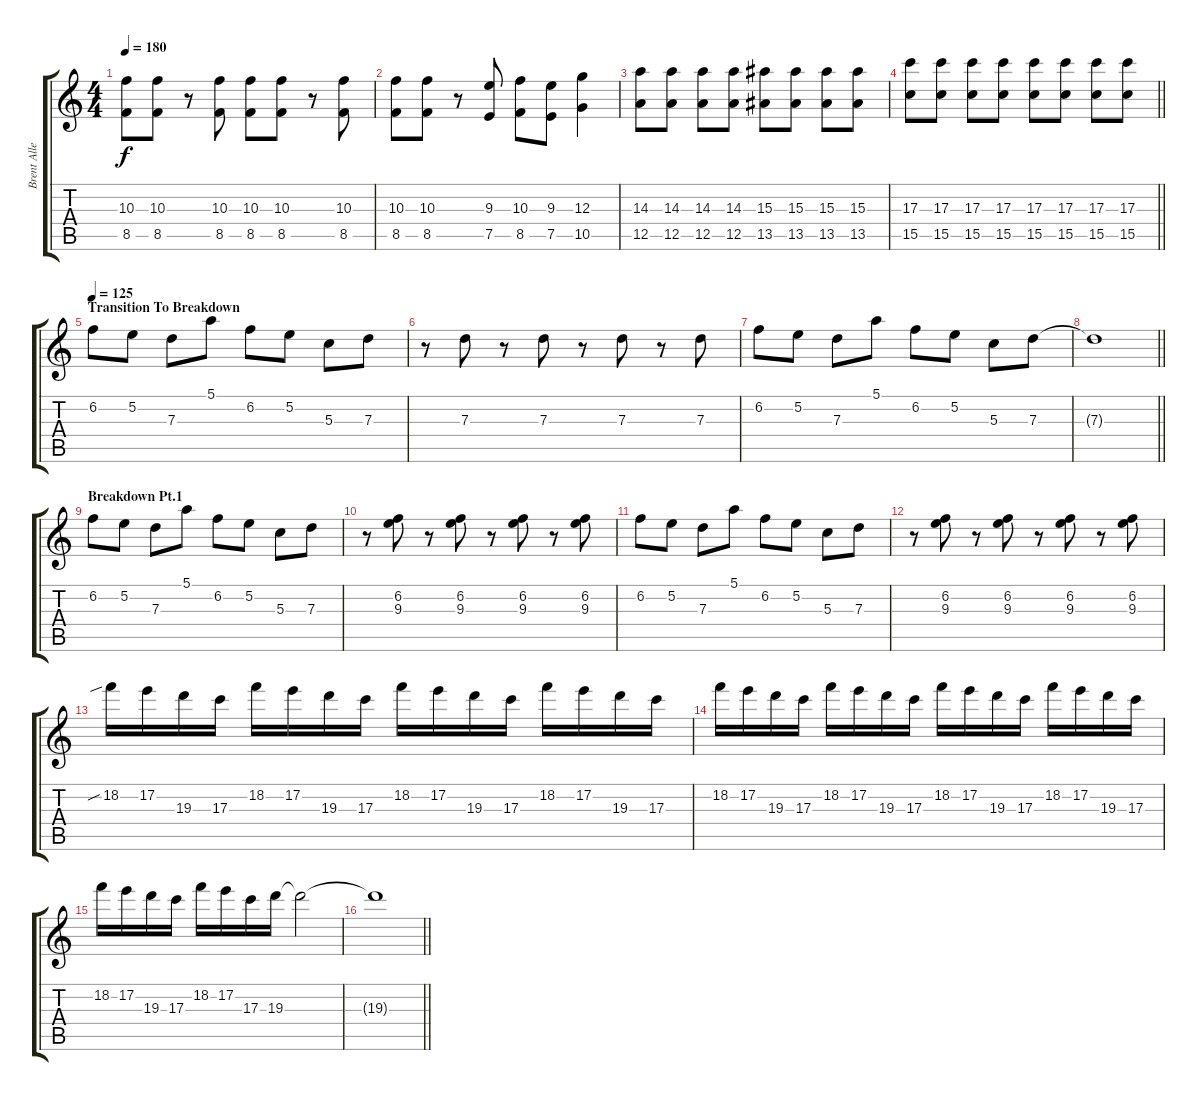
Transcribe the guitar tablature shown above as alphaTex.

\track ("Brent Allen" "Brent Alle") {instrument distortionguitar}
\staff {score tabs}
\tuning (E4 B3 G3 D3 A2 D2) {hide}
\ts (4 4)
\tempo 180
\clef g2
\ks c
(10.3 8.5).8{dy f} (10.3 8.5).8 r.8 (10.3 8.5).8 (10.3 8.5).8 (10.3 8.5).8 r.8 (10.3 8.5).8 |
(10.3 8.5).8 (10.3 8.5).8 r.8 (9.3 7.5).8 (10.3 8.5).8 (9.3 7.5).8 (12.3 10.5).4 |
(14.3 12.5).8 (14.3 12.5).8 (14.3 12.5).8 (14.3 12.5).8 (15.3 13.5).8 (15.3 13.5).8 (15.3 13.5).8 (15.3 13.5).8 |
\barLineRight lightlight
(17.3 15.5).8 (17.3 15.5).8 (17.3 15.5).8 (17.3 15.5).8 (17.3 15.5).8 (17.3 15.5).8 (17.3 15.5).8 (17.3 15.5).8 |
\section ("" "Transition To Breakdown")
\tempo 125
6.2.8 5.2.8 7.3.8 5.1.8 6.2.8 5.2.8 5.3.8 7.3.8 |
r.8 7.3.8 r.8 7.3.8 r.8 7.3.8 r.8 7.3.8 |
6.2.8 5.2.8 7.3.8 5.1.8 6.2.8 5.2.8 5.3.8 7.3.8 |
\barLineRight lightlight
7.3{t}.1 |
\section ("" "Breakdown Pt.1")
6.2.8 5.2.8 7.3.8 5.1.8 6.2.8 5.2.8 5.3.8 7.3.8 |
r.8 (6.2 9.3).8 r.8 (6.2 9.3).8 r.8 (6.2 9.3).8 r.8 (6.2 9.3).8 |
6.2.8 5.2.8 7.3.8 5.1.8 6.2.8 5.2.8 5.3.8 7.3.8 |
r.8 (6.2 9.3).8 r.8 (6.2 9.3).8 r.8 (6.2 9.3).8 r.8 (6.2 9.3).8 |
18.2{sib}.16 17.2.16 19.3.16 17.3.16 18.2.16 17.2.16 19.3.16 17.3.16 18.2.16 17.2.16 19.3.16 17.3.16 18.2.16 17.2.16 19.3.16 17.3.16 |
18.2.16 17.2.16 19.3.16 17.3.16 18.2.16 17.2.16 19.3.16 17.3.16 18.2.16 17.2.16 19.3.16 17.3.16 18.2.16 17.2.16 19.3.16 17.3.16 |
18.2.16 17.2.16 19.3.16 17.3.16 18.2.16 17.2.16 17.3.16 19.3.16 19.3{t}.2 |
\barLineRight lightlight
19.3{t}.1
